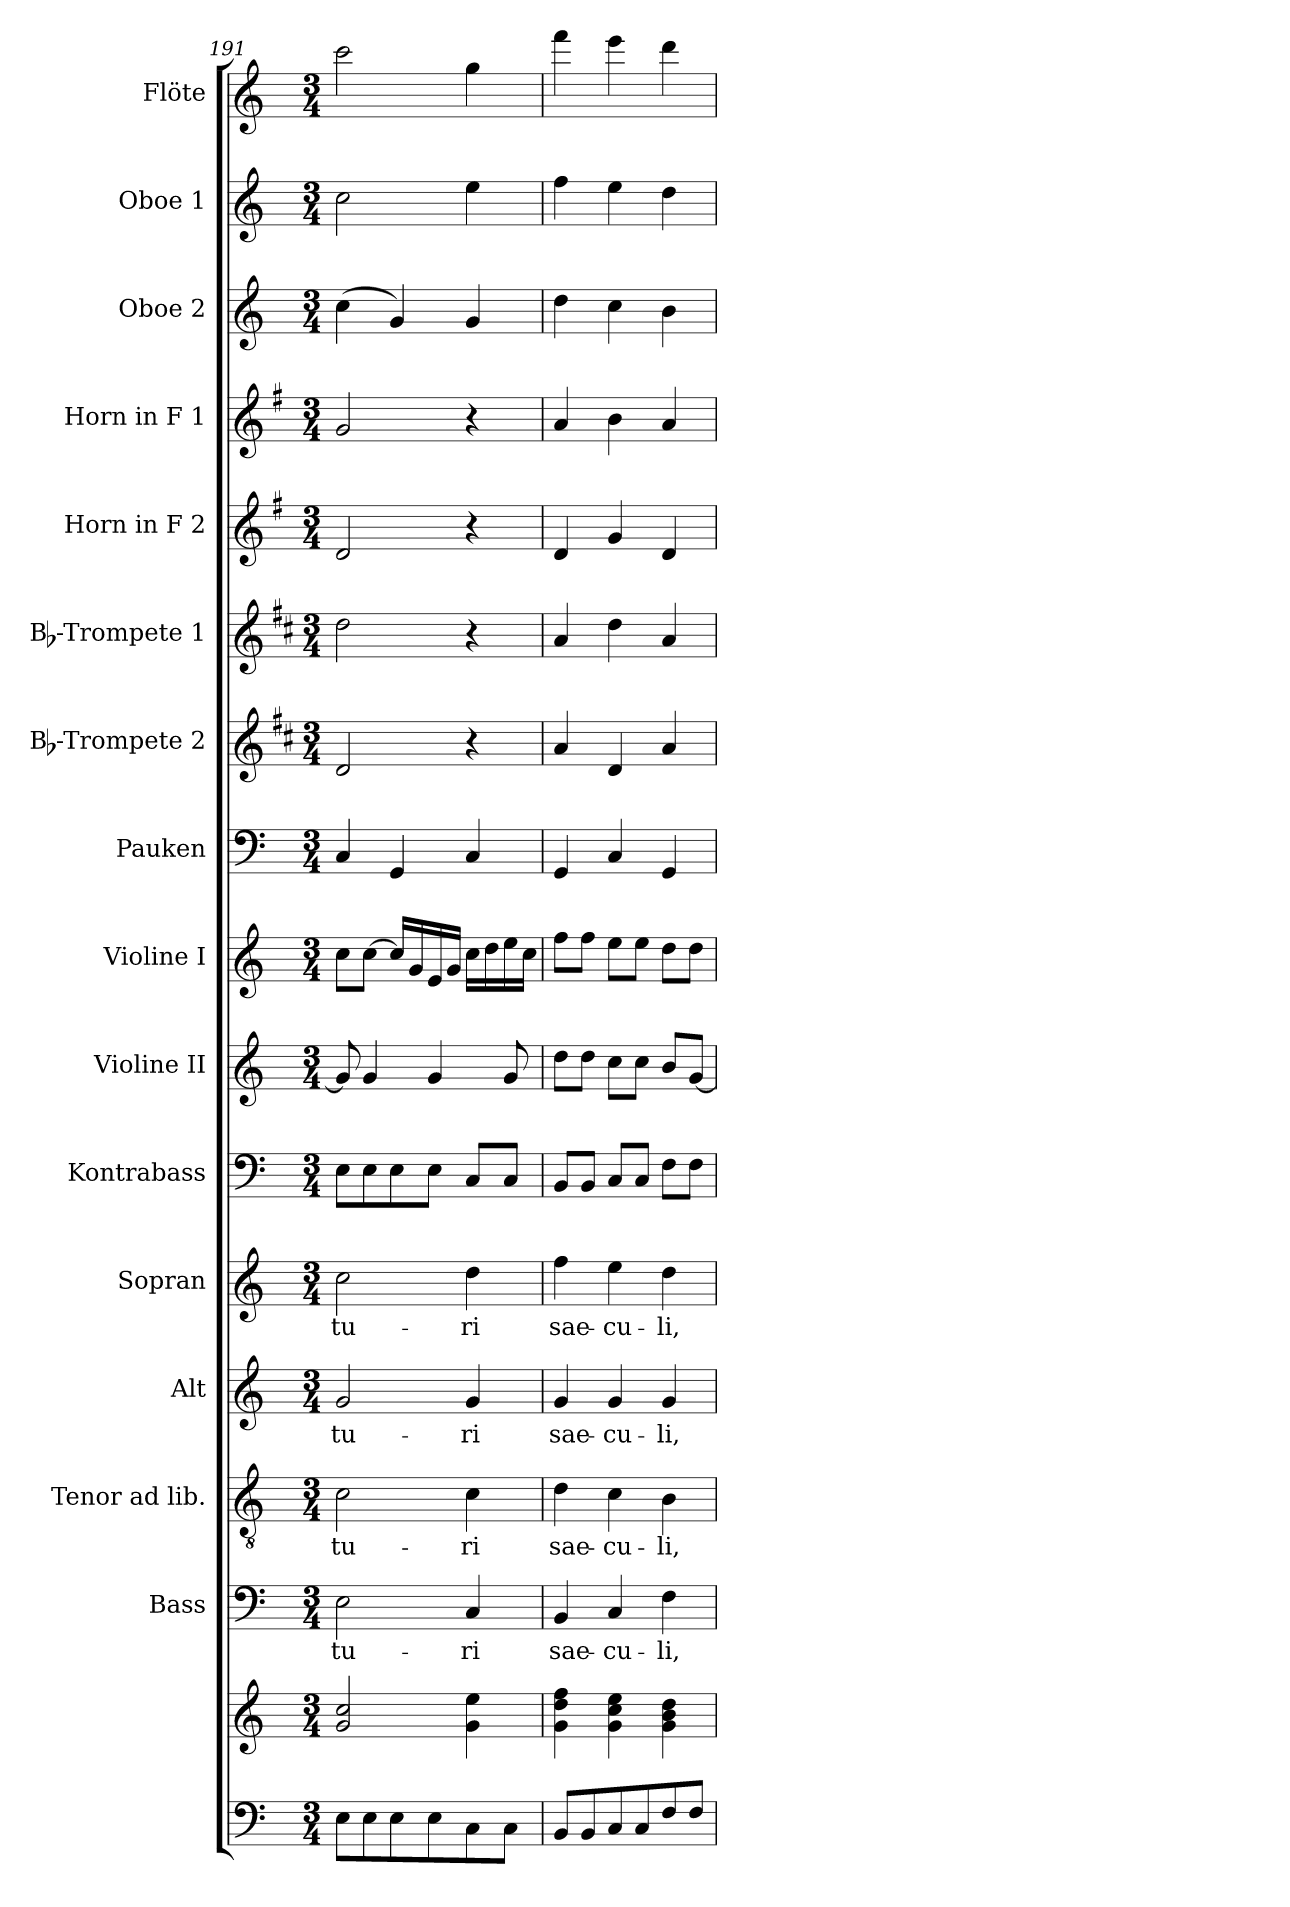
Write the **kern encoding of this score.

**kern	**kern	**kern	**text	**kern	**text	**kern	**text	**kern	**text	**kern	**kern	**kern	**kern	**kern	**kern	**kern	**kern	**kern	**kern	**kern
*part16	*part16	*part15	*part15	*part14	*part14	*part13	*part13	*part12	*part12	*part11	*part10	*part9	*part8	*part7	*part6	*part5	*part4	*part3	*part2	*part1
*staff17	*staff16	*staff15	*staff15	*staff14	*staff14	*staff13	*staff13	*staff12	*staff12	*staff11	*staff10	*staff9	*staff8	*staff7	*staff6	*staff5	*staff4	*staff3	*staff2	*staff1
*	*	*I"Bass	*	*I"Tenor ad lib.	*	*I"Alt	*	*I"Sopran	*	*I"Kontrabass	*I"Violine II	*I"Violine I	*I"Pauken	*I"Bb-Trompete 2	*I"Bb-Trompete 1	*I"Horn in F 2	*I"Horn in F 1	*I"Oboe 2	*I"Oboe 1	*I"Flöte
*	*	*I'B.	*	*I'T.	*	*I'A.	*	*I'S.	*	*I'Kb.	*I'Vl. II	*I'Vl. I	*I'Pk.	*I'Bb Trp. 2	*I'Bb Trp. 1	*	*	*I'Ob. 2	*I'Ob. 1	*I'Fl.
*clefF4	*clefG2	*clefF4	*	*clefGv2	*	*clefG2	*	*clefG2	*	*clefF4	*clefG2	*clefG2	*clefF4	*clefG2	*clefG2	*clefG2	*clefG2	*clefG2	*clefG2	*clefG2
*	*	*	*	*	*	*	*	*	*	*ITrd7c12	*	*	*	*ITrd1c2	*ITrd1c2	*ITrd4c7	*ITrd4c7	*	*	*
*k[]	*k[]	*k[]	*	*k[]	*	*k[]	*	*k[]	*	*k[]	*k[]	*k[]	*k[]	*k[]	*k[]	*k[]	*k[]	*k[]	*k[]	*k[]
*C:	*C:	*C:	*	*C:	*	*C:	*	*C:	*	*C:	*C:	*C:	*C:	*C:	*C:	*C:	*C:	*C:	*C:	*C:
*M3/4	*M3/4	*M3/4	*	*M3/4	*	*M3/4	*	*M3/4	*	*M3/4	*M3/4	*M3/4	*M3/4	*M3/4	*M3/4	*M3/4	*M3/4	*M3/4	*M3/4	*M3/4
=191	=191	=191	=191	=191	=191	=191	=191	=191	=191	=191	=191	=191	=191	=191	=191	=191	=191	=191	=191	=191
!	!	!	!LO:LY:b	!	!LO:LY:b	!	!LO:LY:b	!	!LO:LY:b	!	!	!	!	!	!	!	!	!	!	!
8E\L	2g/ 2cc/	2E\	-tu-	2c\	-tu-	2g/	-tu-	2cc\	-tu-	8EE\L	8g/]	8cc\L	4C/	2c/	2cc\	2G/	2c/	(>4cc\	2cc\	2ccc\
8E\	.	.	.	.	.	.	.	.	.	8EE\	4g/	[8cc\J	.	.	.	.	.	.	.	.
8E\	.	.	.	.	.	.	.	.	.	8EE\	.	16cc/LL]	4GG/	.	.	.	.	4g/)	.	.
.	.	.	.	.	.	.	.	.	.	.	.	16g/	.	.	.	.	.	.	.	.
8E\	.	.	.	.	.	.	.	.	.	8EE\J	4g/	16e/	.	.	.	.	.	.	.	.
.	.	.	.	.	.	.	.	.	.	.	.	16g/JJ	.	.	.	.	.	.	.	.
!	!	!	!LO:LY:b	!	!LO:LY:b	!	!LO:LY:b	!	!LO:LY:b	!	!	!	!	!	!	!	!	!	!	!
8C\	4g\ 4ee\	4C/	-ri	4c\	-ri	4g/	-ri	4dd\	-ri	8CC/L	.	16cc\LL	4C/	4r	4r	4r	4r	4g/	4ee\	4gg\
.	.	.	.	.	.	.	.	.	.	.	.	16dd\	.	.	.	.	.	.	.	.
8C\J	.	.	.	.	.	.	.	.	.	8CC/J	8g/	16ee\	.	.	.	.	.	.	.	.
.	.	.	.	.	.	.	.	.	.	.	.	16cc\JJ	.	.	.	.	.	.	.	.
!!LO:PB:g=z
=192	=192	=192	=192	=192	=192	=192	=192	=192	=192	=192	=192	=192	=192	=192	=192	=192	=192	=192	=192	=192
!	!	!	!LO:LY:b	!	!LO:LY:b	!	!LO:LY:b	!	!LO:LY:b	!	!	!	!	!	!	!	!	!	!	!
8BB/L	4g\ 4dd\ 4ff\	4BB/	sae-	4d\	sae-	4g/	sae-	4ff\	sae-	8BBB/L	8dd\L	8ff\L	4GG/	4g/	4g/	4G/	4d/	4dd\	4ff\	4fff\
8BB/	.	.	.	.	.	.	.	.	.	8BBB/J	8dd\J	8ff\J	.	.	.	.	.	.	.	.
!	!	!	!LO:LY:b	!	!LO:LY:b	!	!LO:LY:b	!	!LO:LY:b	!	!	!	!	!	!	!	!	!	!	!
8C/	4g\ 4cc\ 4ee\	4C/	-cu-	4c\	-cu-	4g/	-cu-	4ee\	-cu-	8CC/L	8cc\L	8ee\L	4C/	4c/	4cc\	4c/	4e\	4cc\	4ee\	4eee\
8C/	.	.	.	.	.	.	.	.	.	8CC/J	8cc\J	8ee\J	.	.	.	.	.	.	.	.
!	!	!	!LO:LY:b	!	!LO:LY:b	!	!LO:LY:b	!	!LO:LY:b	!	!	!	!	!	!	!	!	!	!	!
8F/	4g\ 4b\ 4dd\	4F\	-li,	4B\	-li,	4g/	-li,	4dd\	-li,	8FF\L	8b/L	8dd\L	4GG/	4g/	4g/	4G/	4d/	4b\	4dd\	4ddd\
8F/J	.	.	.	.	.	.	.	.	.	8FF\J	[8g/J	8dd\J	.	.	.	.	.	.	.	.
=	=	=	=	=	=	=	=	=	=	=	=	=	=	=	=	=	=	=	=	=
*-	*-	*-	*-	*-	*-	*-	*-	*-	*-	*-	*-	*-	*-	*-	*-	*-	*-	*-	*-	*-
